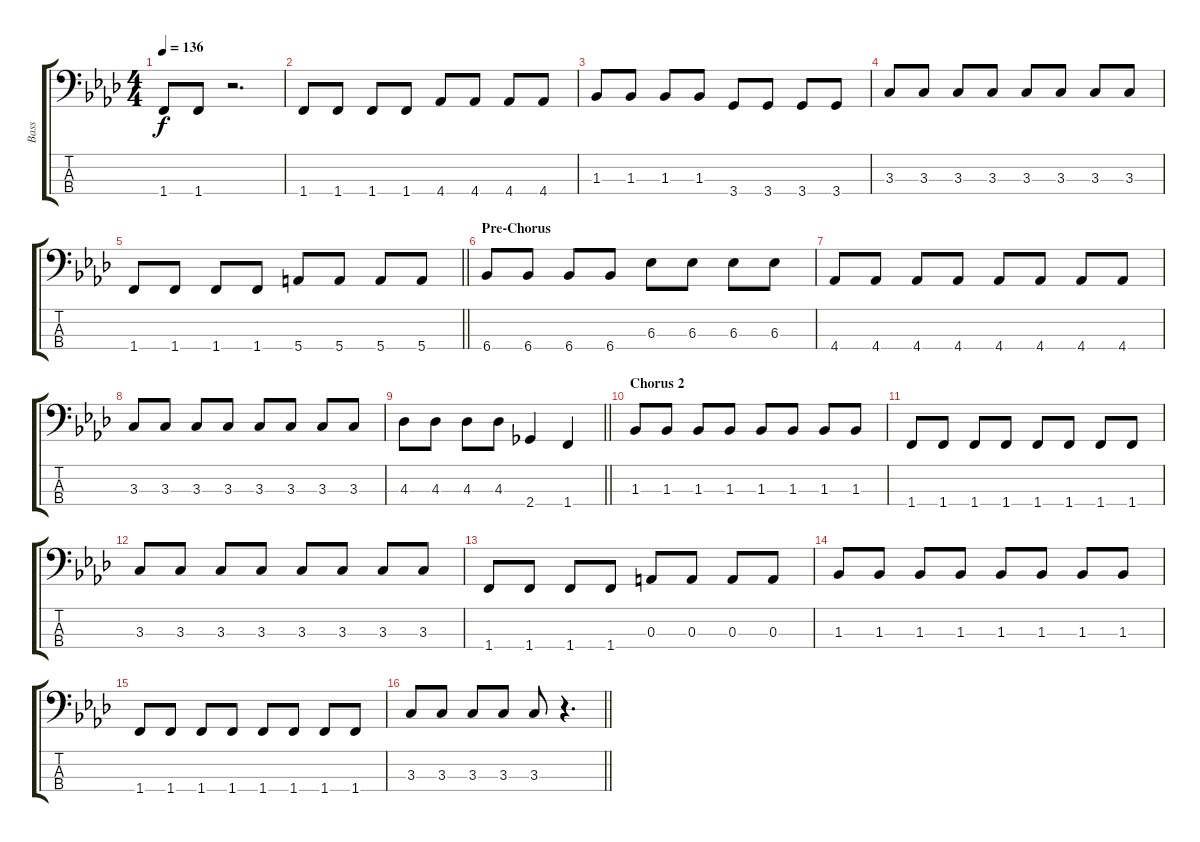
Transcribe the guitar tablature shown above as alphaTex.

\track ("Bass" "Bass") {instrument electricbassfinger}
\staff {score tabs}
\tuning (G2 D2 A1 E1) {hide}
\ts (4 4)
\tempo 136
\clef f4
\ks fminor
1.4.8{dy f} 1.4.8 r.2{d} |
1.4.8 1.4.8 1.4.8 1.4.8 4.4.8 4.4.8 4.4.8 4.4.8 |
1.3.8 1.3.8 1.3.8 1.3.8 3.4.8 3.4.8 3.4.8 3.4.8 |
3.3.8 3.3.8 3.3.8 3.3.8 3.3.8 3.3.8 3.3.8 3.3.8 |
\barLineRight lightlight
1.4.8 1.4.8 1.4.8 1.4.8 5.4.8 5.4.8 5.4.8 5.4.8 |
\section ("" "Pre-Chorus")
6.4.8 6.4.8 6.4.8 6.4.8 6.3.8 6.3.8 6.3.8 6.3.8 |
4.4.8 4.4.8 4.4.8 4.4.8 4.4.8 4.4.8 4.4.8 4.4.8 |
3.3.8 3.3.8 3.3.8 3.3.8 3.3.8 3.3.8 3.3.8 3.3.8 |
\barLineRight lightlight
4.3.8 4.3.8 4.3.8 4.3.8 2.4.4 1.4.4 |
\section ("" "Chorus 2")
1.3.8 1.3.8 1.3.8 1.3.8 1.3.8 1.3.8 1.3.8 1.3.8 |
1.4.8 1.4.8 1.4.8 1.4.8 1.4.8 1.4.8 1.4.8 1.4.8 |
3.3.8 3.3.8 3.3.8 3.3.8 3.3.8 3.3.8 3.3.8 3.3.8 |
1.4.8 1.4.8 1.4.8 1.4.8 0.3.8 0.3.8 0.3.8 0.3.8 |
1.3.8 1.3.8 1.3.8 1.3.8 1.3.8 1.3.8 1.3.8 1.3.8 |
1.4.8 1.4.8 1.4.8 1.4.8 1.4.8 1.4.8 1.4.8 1.4.8 |
\barLineRight lightlight
3.3.8 3.3.8 3.3.8 3.3.8 3.3.8 r.4{d}
